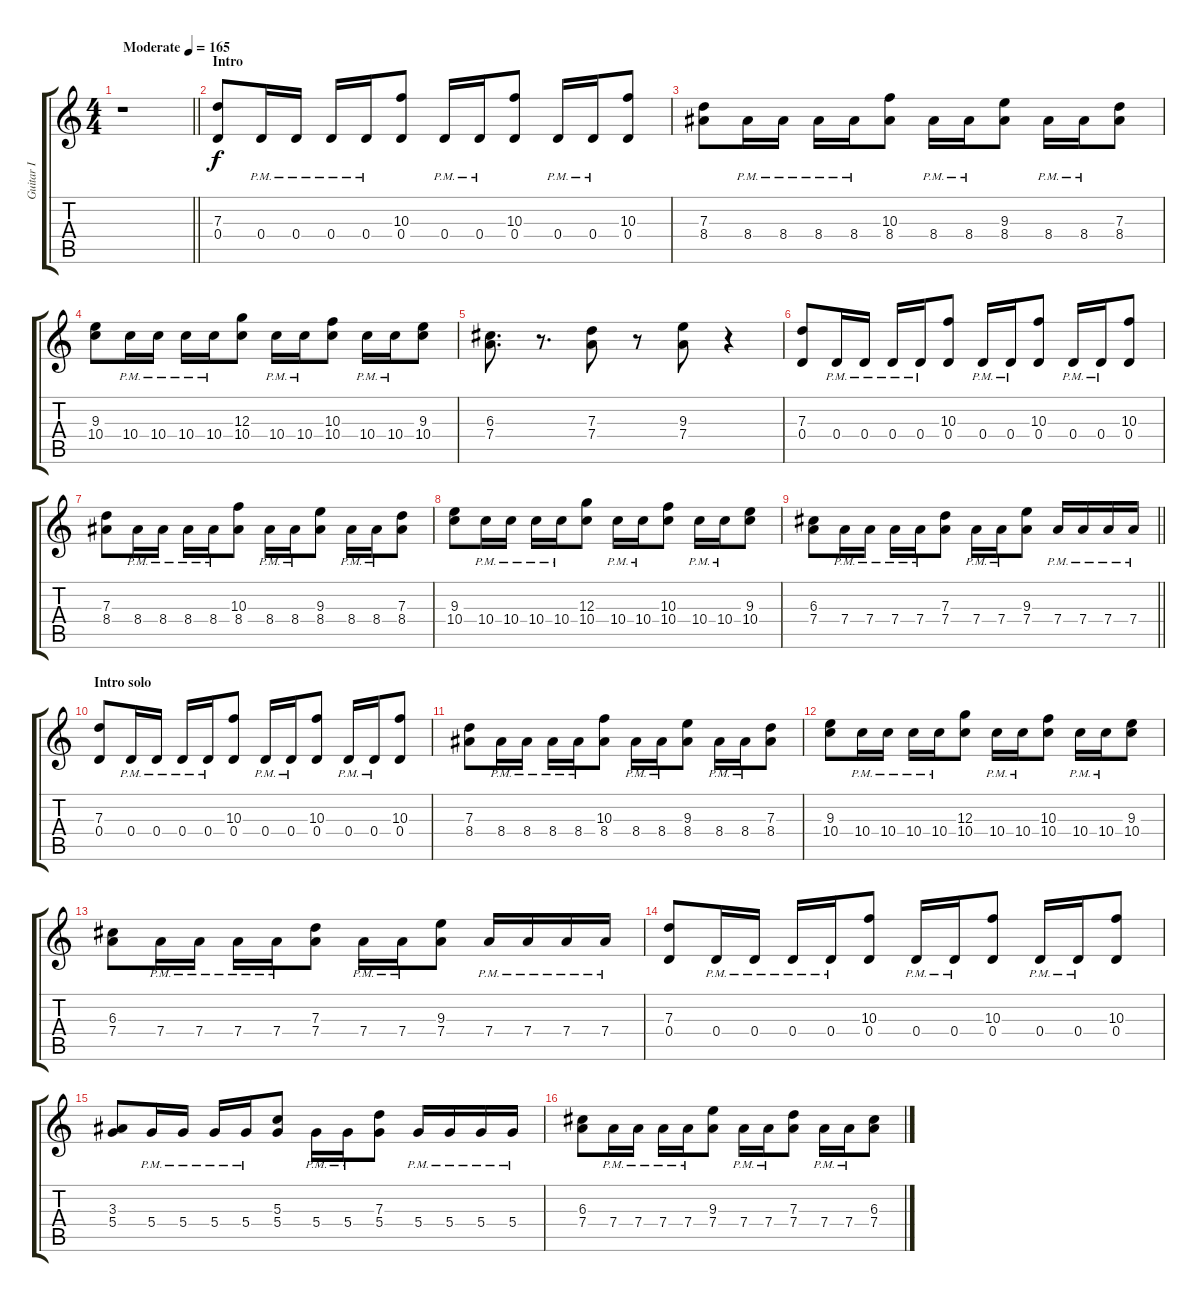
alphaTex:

\track ("Guitar I" "Guitar I") {instrument overdrivenguitar}
\staff {score tabs}
\tuning (E4 B3 G3 D3 A2 E2) {hide}
\ts (4 4)
\tempo (165 "Moderate")
\clef g2
\barLineRight lightlight
\ks c
r.1{dy f instrument overdrivenguitar} |
\section ("" "Intro")
(7.3 0.4).8 0.4{pm}.16 0.4{pm}.16 0.4{pm}.16 0.4{pm}.16 (10.3 0.4).8 0.4{pm}.16 0.4{pm}.16 (10.3 0.4).8 0.4{pm}.16 0.4{pm}.16 (10.3 0.4).8 |
(7.3 8.4).8 8.4{pm}.16 8.4{pm}.16 8.4{pm}.16 8.4{pm}.16 (10.3 8.4).8 8.4{pm}.16 8.4{pm}.16 (9.3 8.4).8 8.4{pm}.16 8.4{pm}.16 (7.3 8.4).8 |
(9.3 10.4).8 10.4{pm}.16 10.4{pm}.16 10.4{pm}.16 10.4{pm}.16 (12.3 10.4).8 10.4{pm}.16 10.4{pm}.16 (10.3 10.4).8 10.4{pm}.16 10.4{pm}.16 (9.3 10.4).8 |
(6.3 7.4).8{d} r.8{d} (7.3 7.4).8 r.8 (9.3 7.4).8 r.4 |
(7.3 0.4).8 0.4{pm}.16 0.4{pm}.16 0.4{pm}.16 0.4{pm}.16 (10.3 0.4).8 0.4{pm}.16 0.4{pm}.16 (10.3 0.4).8 0.4{pm}.16 0.4{pm}.16 (10.3 0.4).8 |
(7.3 8.4).8 8.4{pm}.16 8.4{pm}.16 8.4{pm}.16 8.4{pm}.16 (10.3 8.4).8 8.4{pm}.16 8.4{pm}.16 (9.3 8.4).8 8.4{pm}.16 8.4{pm}.16 (7.3 8.4).8 |
(9.3 10.4).8 10.4{pm}.16 10.4{pm}.16 10.4{pm}.16 10.4{pm}.16 (12.3 10.4).8 10.4{pm}.16 10.4{pm}.16 (10.3 10.4).8 10.4{pm}.16 10.4{pm}.16 (9.3 10.4).8 |
\barLineRight lightlight
(6.3 7.4).8 7.4{pm}.16 7.4{pm}.16 7.4{pm}.16 7.4{pm}.16 (7.3 7.4).8 7.4{pm}.16 7.4{pm}.16 (9.3 7.4).8 7.4{pm}.16 7.4{pm}.16 7.4{pm}.16 7.4{pm}.16 |
\section ("" "Intro solo")
(7.3 0.4).8 0.4{pm}.16 0.4{pm}.16 0.4{pm}.16 0.4{pm}.16 (10.3 0.4).8 0.4{pm}.16 0.4{pm}.16 (10.3 0.4).8 0.4{pm}.16 0.4{pm}.16 (10.3 0.4).8 |
(7.3 8.4).8 8.4{pm}.16 8.4{pm}.16 8.4{pm}.16 8.4{pm}.16 (10.3 8.4).8 8.4{pm}.16 8.4{pm}.16 (9.3 8.4).8 8.4{pm}.16 8.4{pm}.16 (7.3 8.4).8 |
(9.3 10.4).8 10.4{pm}.16 10.4{pm}.16 10.4{pm}.16 10.4{pm}.16 (12.3 10.4).8 10.4{pm}.16 10.4{pm}.16 (10.3 10.4).8 10.4{pm}.16 10.4{pm}.16 (9.3 10.4).8 |
(6.3 7.4).8 7.4{pm}.16 7.4{pm}.16 7.4{pm}.16 7.4{pm}.16 (7.3 7.4).8 7.4{pm}.16 7.4{pm}.16 (9.3 7.4).8 7.4{pm}.16 7.4{pm}.16 7.4{pm}.16 7.4{pm}.16 |
(7.3 0.4).8 0.4{pm}.16 0.4{pm}.16 0.4{pm}.16 0.4{pm}.16 (10.3 0.4).8 0.4{pm}.16 0.4{pm}.16 (10.3 0.4).8 0.4{pm}.16 0.4{pm}.16 (10.3 0.4).8 |
(3.3 5.4).8 5.4{pm}.16 5.4{pm}.16 5.4{pm}.16 5.4{pm}.16 (5.3 5.4).8 5.4{pm}.16 5.4{pm}.16 (7.3 5.4).8 5.4{pm}.16 5.4{pm}.16 5.4{pm}.16 5.4{pm}.16 |
(6.3 7.4).8 7.4{pm}.16 7.4{pm}.16 7.4{pm}.16 7.4{pm}.16 (9.3 7.4).8 7.4{pm}.16 7.4{pm}.16 (7.3 7.4).8 7.4{pm}.16 7.4{pm}.16 (6.3 7.4).8
